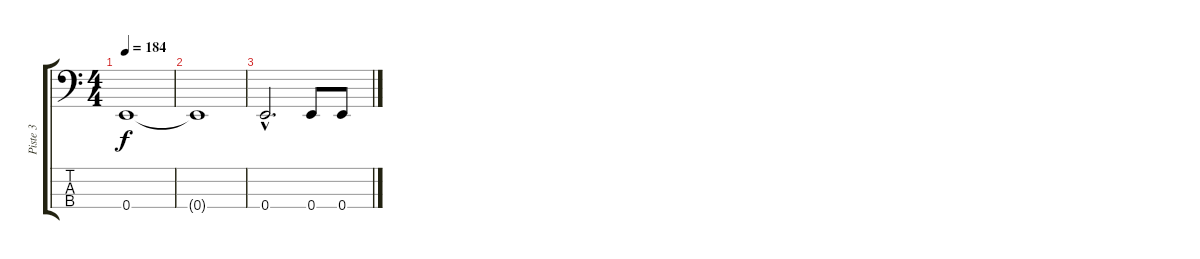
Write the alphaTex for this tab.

\track ("Piste 3" "Piste 3") {instrument slapbass2}
\staff {score tabs}
\tuning (G2 D2 A1 E1) {hide}
\ts (4 4)
\tempo 184
\clef f4
\ks c
0.4{t}.1{dy f} |
0.4{t}.1 |
0.4{hac}.2{d} 0.4.8 0.4.8
